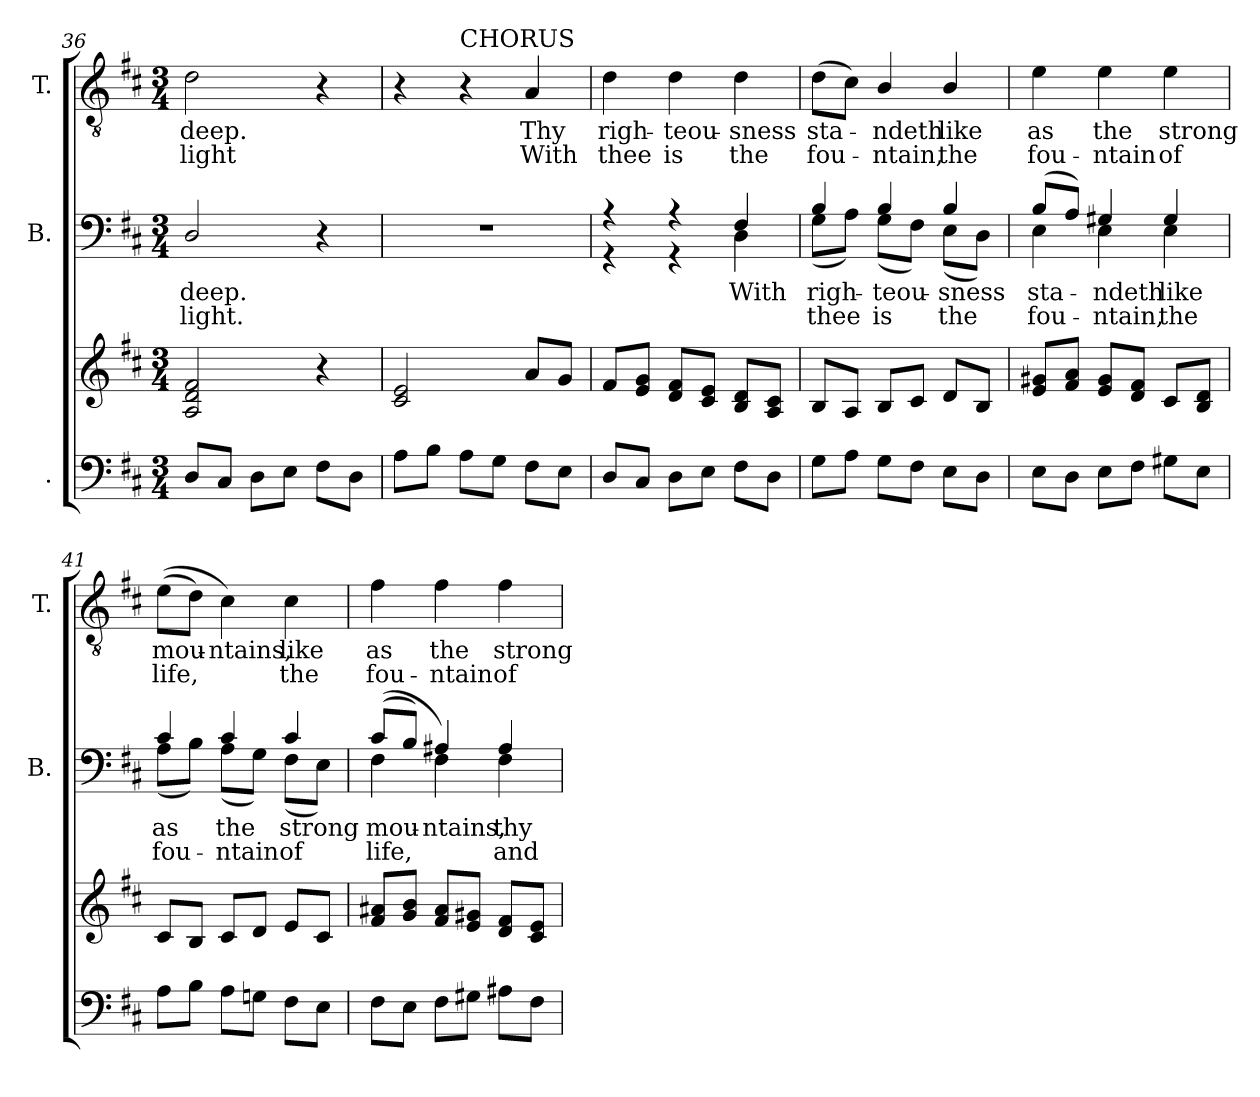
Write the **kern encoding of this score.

**kern	**kern	**kern	**text	**text	**kern	**text	**text
*part3	*part3	*part2	*part2	*part2	*part1	*part1	*part1
*staff4	*staff3	*staff2	*staff2	*staff2	*staff1	*staff1	*staff1
*I".	*	*I"B.	*	*	*I"T.	*	*
*	*	*I'B.	*	*	*I'T.	*	*
*clefF4	*clefG2	*clefF4	*	*	*clefGv2	*	*
*	*	*	*	*	*ITrd7c12	*	*
*k[f#c#]	*k[f#c#]	*k[f#c#]	*	*	*k[f#c#]	*	*
*D:	*D:	*D:	*	*	*D:	*	*
*M3/4	*M3/4	*M3/4	*	*	*M3/4	*	*
=36	=36	=36	=36	=36	=36	=36	=36
!	!	!	!LO:LY:b:color=#000000	!LO:LY:b:color=#000000	!	!	!
!	!	!	!	!	!	!LO:LY:b:color=#000000	!LO:LY:b:color=#000000
8Di/L	2Ai/ 2di 2f#i	2Di/	deep.	light.	2Di\	deep.	light
8C#i/J	.	.	.	.	.	.	.
8Di\L	.	.	.	.	.	.	.
8Ei\J	.	.	.	.	.	.	.
8F#i\L	4r	4r	.	.	4r	.	.
8Di\J	.	.	.	.	.	.	.
=37	=37	=37	=37	=37	=37	=37	=37
!	!	!LO:N:vis=1	!	!	!	!	!
8Ai\L	2c#i/ 2ei	2.r	.	.	4r	.	.
8Bi\J	.	.	.	.	.	.	.
!	!	!	!	!	!LO:TX:a:t=CHORUS	!	!
8Ai\L	.	.	.	.	4r	.	.
8Gi\J	.	.	.	.	.	.	.
!	!	!	!	!	!	!LO:LY:b:color=#000000	!LO:LY:b:color=#000000
8F#i\L	8ai/L	.	.	.	4AAi/	Thy	With
8Ei\J	8gi/J	.	.	.	.	.	.
!!LO:LB:g=z
=38	=38	=38	=38	=38	=38	=38	=38
*	*	*^	*	*	*	*	*
!	!	!	!	!	!	!	!LO:LY:b:color=#000000	!LO:LY:b:color=#000000
8Di/L	8f#i/L	4r	4r	.	.	4Di\	righ-	thee
8C#i/J	8ei/ 8gi/J	.	.	.	.	.	.	.
!	!	!	!	!	!	!	!LO:LY:b:color=#000000	!LO:LY:b:color=#000000
8Di\L	8di/ 8f#i/L	4r	4r	.	.	4Di\	-teou-	is
8Ei\J	8c#i/ 8ei/J	.	.	.	.	.	.	.
!	!	!	!	!LO:LY:b:color=#000000	!	!	!	!
!	!	!	!	!LO:LY:b:color=#000000	!	!	!	!
!	!	!	!	!	!	!	!LO:LY:b:color=#000000	!LO:LY:b:color=#000000
8F#i\L	8Bi/ 8di/L	4F#i/	4Di\	With	.	4Di\	-sness	the
8Di\J	8Ai/ 8c#i/J	.	.	.	.	.	.	.
=39	=39	=39	=39	=39	=39	=39	=39	=39
!	!	!	!	!LO:LY:b:color=#000000	!LO:LY:b:color=#000000	!	!	!
!	!	!	!	!	!	!	!LO:LY:b:color=#000000	!LO:LY:b:color=#000000
8Gi\L	8Bi/L	4Bi/	(8Gi\L	righ-	thee	(8Di\L	sta-	fou-
8Ai\J	8Ai/J	.	8Ai\J)	.	.	8C#i\J)	.	.
!	!	!	!	!LO:LY:b:color=#000000	!LO:LY:b:color=#000000	!	!	!
!	!	!	!	!	!	!	!LO:LY:b:color=#000000	!LO:LY:b:color=#000000
8Gi\L	8Bi/L	4Bi/	(8Gi\L	-teou-	is	4BBi/	-ndeth	-ntain,
8F#i\J	8c#i/J	.	8F#i\J)	.	.	.	.	.
!	!	!	!	!LO:LY:b:color=#000000	!LO:LY:b:color=#000000	!	!	!
!	!	!	!	!	!	!	!LO:LY:b:color=#000000	!LO:LY:b:color=#000000
8Ei\L	8di/L	4Bi/	(8Ei\L	-sness	the	4BBi/	like	the
8Di\J	8Bi/J	.	8Di\J)	.	.	.	.	.
=40	=40	=40	=40	=40	=40	=40	=40	=40
!	!	!	!	!LO:LY:b:color=#000000	!LO:LY:b:color=#000000	!	!	!
!	!	!	!	!	!	!	!LO:LY:b:color=#000000	!LO:LY:b:color=#000000
8Ei\L	8ei/ 8g#Xi/L	(8Bi/L	4Ei\	sta-	fou-	4Ei\	as	fou-
8Di\J	8f#i/ 8ai/J	8Ai/J)	.	.	.	.	.	.
!	!	!	!	!LO:LY:b:color=#000000	!LO:LY:b:color=#000000	!	!	!
!	!	!	!	!	!	!	!LO:LY:b:color=#000000	!LO:LY:b:color=#000000
8Ei\L	8ei/ 8g#i/L	4G#Xi/	4Ei\	-ndeth	-ntain,	4Ei\	the	-ntain
8F#i\J	8di/ 8f#i/J	.	.	.	.	.	.	.
!	!	!	!	!LO:LY:b:color=#000000	!LO:LY:b:color=#000000	!	!	!
!	!	!	!	!	!	!	!LO:LY:b:color=#000000	!LO:LY:b:color=#000000
8G#Xi\L	8c#i/L	4G#i/	4Ei\	like	the	4Ei\	strong	of
8Ei\J	8Bi/ 8di/J	.	.	.	.	.	.	.
=41	=41	=41	=41	=41	=41	=41	=41	=41
!	!	!	!	!LO:LY:b:color=#000000	!LO:LY:b:color=#000000	!	!	!
!	!	!	!	!	!	!	!LO:LY:b:color=#000000	!LO:LY:b:color=#000000
8Ai\L	8c#i/L	4c#i/	(8Ai\L	as	fou-	((8Ei\L	mou-	life,
8Bi\J	8Bi/J	.	8Bi\J)	.	.	8Di\J)	.	.
!	!	!	!	!LO:LY:b:color=#000000	!LO:LY:b:color=#000000	!	!	!
!	!	!	!	!	!	!	!LO:LY:b:color=#000000	!
8Ai\L	8c#i/L	4c#i/	(8Ai\L	the	-ntain	4C#i\)	-ntains,	.
8Gni\J	8di/J	.	8Gi\J)	.	.	.	.	.
!	!	!	!	!LO:LY:b:color=#000000	!LO:LY:b:color=#000000	!	!	!
!	!	!	!	!	!	!	!LO:LY:b:color=#000000	!LO:LY:b:color=#000000
8F#i\L	8ei/L	4c#i/	(8F#i\L	strong	of	4C#i\	like	the
8Ei\J	8c#i/J	.	8Ei\J)	.	.	.	.	.
!!LO:PB:g=z
=42	=42	=42	=42	=42	=42	=42	=42	=42
!	!	!	!	!LO:LY:b:color=#000000	!LO:LY:b:color=#000000	!	!	!
!	!	!	!	!	!	!	!LO:LY:b:color=#000000	!LO:LY:b:color=#000000
8F#i\L	8f#i/ 8a#Xi/L	((8c#i/L	4F#i\	mou-	life,	4F#i\	as	fou-
8Ei\J	8gi/ 8bi/J	8Bi/J)	.	.	.	.	.	.
!	!	!	!	!LO:LY:b:color=#000000	!	!	!	!
!	!	!	!	!	!	!	!LO:LY:b:color=#000000	!LO:LY:b:color=#000000
8F#i\L	8f#i/ 8a#i/L	4A#Xi/)	4F#i\	-ntains,	.	4F#i\	the	-ntain
8G#Xi\J	8ei/ 8g#Xi/J	.	.	.	.	.	.	.
!	!	!	!	!LO:LY:b:color=#000000	!LO:LY:b:color=#000000	!	!	!
!	!	!	!	!	!	!	!LO:LY:b:color=#000000	!LO:LY:b:color=#000000
8A#Xi\L	8di/ 8f#i/L	4A#i/	4F#i\	thy	and	4F#i\	strong	of
8F#i\J	8c#i/ 8ei/J	.	.	.	.	.	.	.
*	*	*v	*v	*	*	*	*	*
=	=	=	=	=	=	=	=
*-	*-	*-	*-	*-	*-	*-	*-
